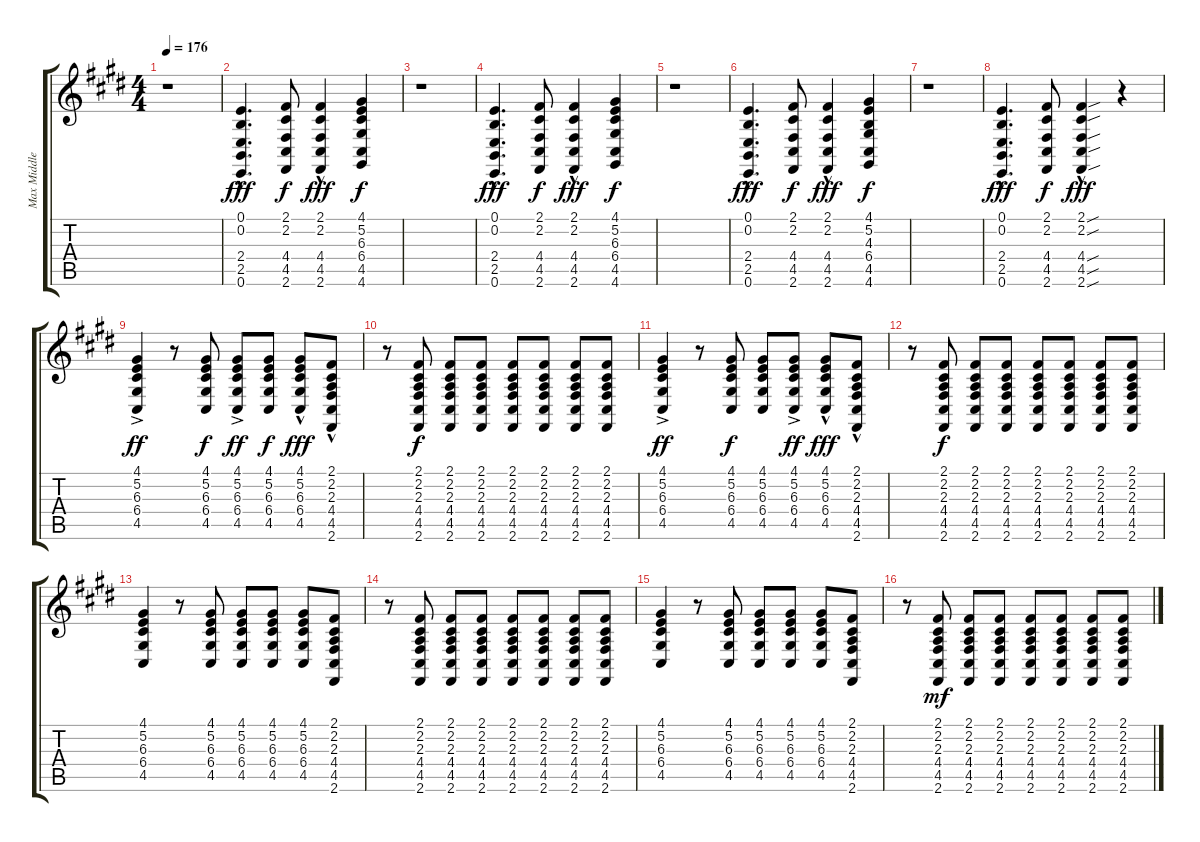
\track ("Max Middleton Grand Piano" "Max Middle") {instrument brightacousticpiano}
\staff {score tabs}
\tuning (E4 B3 G3 D3 A2 E2) {hide}
\ts (4 4)
\tempo 176
\clef g2
\ks e
r.1{dy fff} |
(0.1{hac} 0.2{hac} 2.4{hac} 2.5{hac} 0.6{hac}).4{d} (2.1 2.2 4.4 4.5 2.6).8{dy f} (2.1{hac} 2.2{hac} 4.4{hac} 4.5{hac} 2.6{hac}).4{dy fff} (4.1 5.2 6.3 6.4 4.5 4.6).4{dy f} |
r.1 |
(0.1{hac} 0.2{hac} 2.4{hac} 2.5{hac} 0.6{hac}).4{d dy fff} (2.1 2.2 4.4 4.5 2.6).8{dy f} (2.1{hac} 2.2{hac} 4.4{hac} 4.5{hac} 2.6{hac}).4{dy fff} (4.1 5.2 6.3 6.4 4.5 4.6).4{dy f} |
r.1 |
(0.1{hac} 0.2{hac} 2.4{hac} 2.5{hac} 0.6{hac}).4{d dy fff} (2.1 2.2 4.4 4.5 2.6).8{dy f} (2.1{hac} 2.2{hac} 4.4{hac} 4.5{hac} 2.6{hac}).4{dy fff} (4.1 5.2 4.3 6.4 4.5 4.6).4{dy f} |
r.1 |
(0.1{hac} 0.2{hac} 2.4{hac} 2.5{hac} 0.6{hac}).4{d dy fff} (2.1 2.2 4.4 4.5 2.6).8{dy f} (2.1{sou hac} 2.2{sou hac} 4.4{sou hac} 4.5{sou hac} 2.6{sou hac}).4{dy fff} r.4 |
(4.1{ac} 5.2{ac} 6.3{ac} 6.4{ac} 4.5{ac}).4{dy ff} r.8 (4.1 5.2 6.3 6.4 4.5).8{dy f} (4.1{ac} 5.2{ac} 6.3{ac} 6.4{ac} 4.5{ac}).8{dy ff} (4.1 5.2 6.3 6.4 4.5).8{dy f} (4.1{hac} 5.2{hac} 6.3{hac} 6.4{hac} 4.5{hac}).8{dy fff} (2.1{hac} 2.2{hac} 2.3{hac} 4.4{hac} 4.5{hac} 2.6{hac}).8 |
r.8 (2.1 2.2 2.3 4.4 4.5 2.6).8{dy f} (2.1 2.2 2.3 4.4 4.5 2.6).8 (2.1 2.2 2.3 4.4 4.5 2.6).8 (2.1 2.2 2.3 4.4 4.5 2.6).8 (2.1 2.2 2.3 4.4 4.5 2.6).8 (2.1 2.2 2.3 4.4 4.5 2.6).8 (2.1 2.2 2.3 4.4 4.5 2.6).8 |
(4.1{ac} 5.2{ac} 6.3{ac} 6.4{ac} 4.5{ac}).4{dy ff} r.8 (4.1 5.2 6.3 6.4 4.5).8{dy f} (4.1 5.2 6.3 6.4 4.5).8 (4.1{ac} 5.2{ac} 6.3{ac} 6.4{ac} 4.5{ac}).8{dy ff} (4.1{hac} 5.2{hac} 6.3{hac} 6.4{hac} 4.5{hac}).8{dy fff} (2.1{hac} 2.2{hac} 2.3{hac} 4.4{hac} 4.5{hac} 2.6{hac}).8 |
r.8 (2.1 2.2 2.3 4.4 4.5 2.6).8{dy f} (2.1 2.2 2.3 4.4 4.5 2.6).8 (2.1 2.2 2.3 4.4 4.5 2.6).8 (2.1 2.2 2.3 4.4 4.5 2.6).8 (2.1 2.2 2.3 4.4 4.5 2.6).8 (2.1 2.2 2.3 4.4 4.5 2.6).8 (2.1 2.2 2.3 4.4 4.5 2.6).8 |
(4.1 5.2 6.3 6.4 4.5).4 r.8 (4.1 5.2 6.3 6.4 4.5).8 (4.1 5.2 6.3 6.4 4.5).8 (4.1 5.2 6.3 6.4 4.5).8 (4.1 5.2 6.3 6.4 4.5).8 (2.1 2.2 2.3 4.4 4.5 2.6).8 |
r.8 (2.1 2.2 2.3 4.4 4.5 2.6).8 (2.1 2.2 2.3 4.4 4.5 2.6).8 (2.1 2.2 2.3 4.4 4.5 2.6).8 (2.1 2.2 2.3 4.4 4.5 2.6).8 (2.1 2.2 2.3 4.4 4.5 2.6).8 (2.1 2.2 2.3 4.4 4.5 2.6).8 (2.1 2.2 2.3 4.4 4.5 2.6).8 |
(4.1 5.2 6.3 6.4 4.5).4 r.8 (4.1 5.2 6.3 6.4 4.5).8 (4.1 5.2 6.3 6.4 4.5).8 (4.1 5.2 6.3 6.4 4.5).8 (4.1 5.2 6.3 6.4 4.5).8 (2.1 2.2 2.3 4.4 4.5 2.6).8 |
r.8 (2.1 2.2 2.3 4.4 4.5 2.6).8{dy mf} (2.1 2.2 2.3 4.4 4.5 2.6).8 (2.1 2.2 2.3 4.4 4.5 2.6).8 (2.1 2.2 2.3 4.4 4.5 2.6).8 (2.1 2.2 2.3 4.4 4.5 2.6).8 (2.1 2.2 2.3 4.4 4.5 2.6).8 (2.1 2.2 2.3 4.4 4.5 2.6).8
